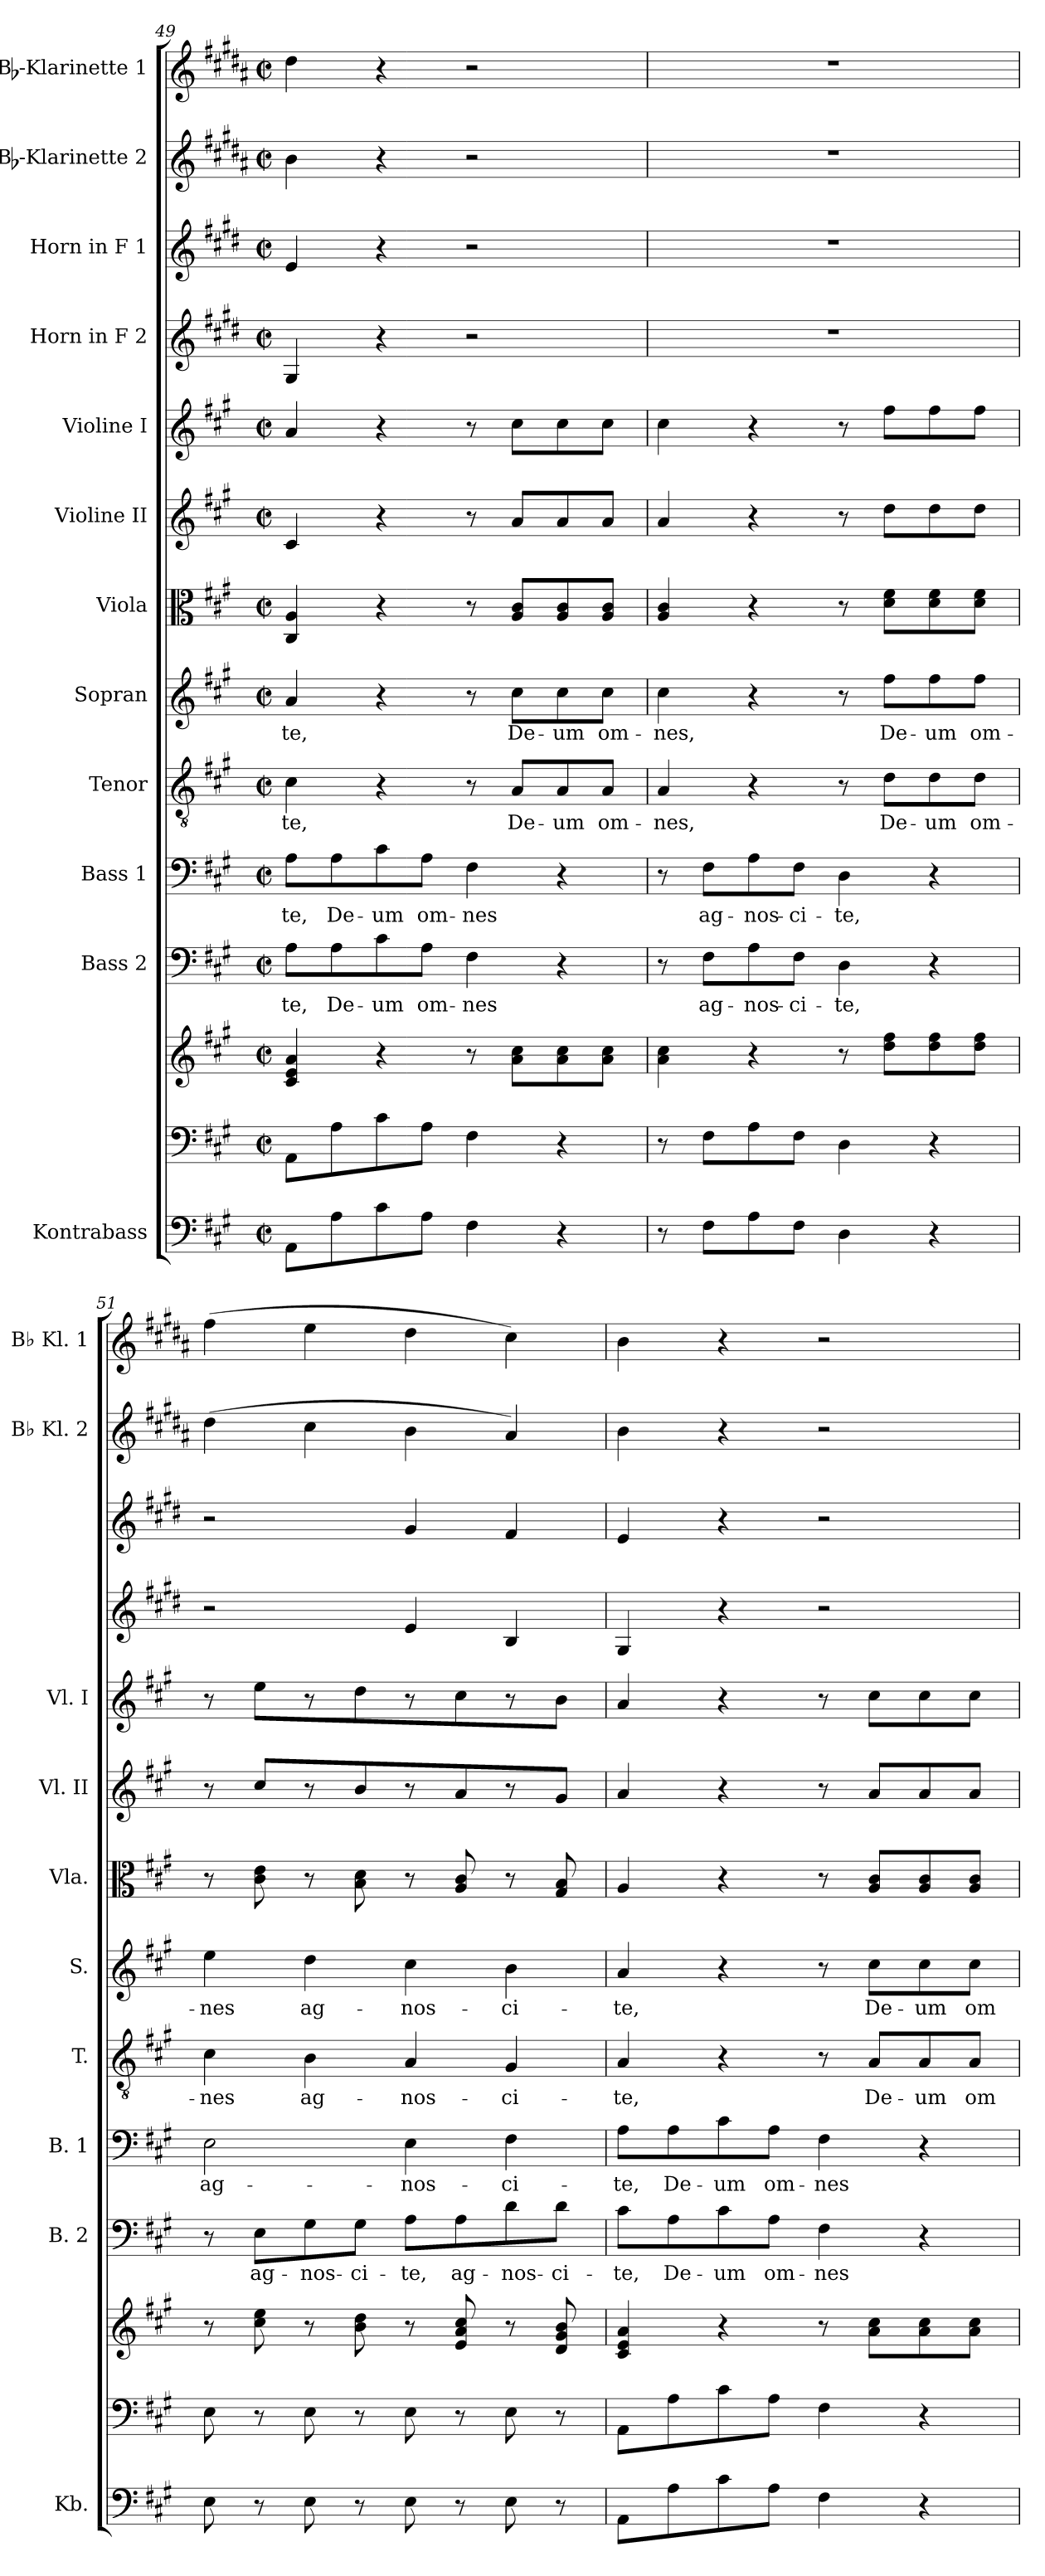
**kern	**kern	**kern	**kern	**text	**kern	**text	**kern	**text	**kern	**text	**kern	**kern	**kern	**kern	**kern	**kern	**kern
*part13	*part12	*part12	*part11	*part11	*part10	*part10	*part9	*part9	*part8	*part8	*part7	*part6	*part5	*part4	*part3	*part2	*part1
*staff14	*staff13	*staff12	*staff11	*staff11	*staff10	*staff10	*staff9	*staff9	*staff8	*staff8	*staff7	*staff6	*staff5	*staff4	*staff3	*staff2	*staff1
*I"Kontrabass	*	*	*I"Bass 2	*	*I"Bass 1	*	*I"Tenor	*	*I"Sopran	*	*I"Viola	*I"Violine II	*I"Violine I	*I"Horn in F 2	*I"Horn in F 1	*I"Bb-Klarinette 2	*I"Bb-Klarinette 1
*I'Kb.	*	*	*I'B. 2	*	*I'B. 1	*	*I'T.	*	*I'S.	*	*I'Vla.	*I'Vl. II	*I'Vl. I	*	*	*I'Bb Kl. 2	*I'Bb Kl. 1
*clefF4	*clefF4	*clefG2	*clefF4	*	*clefF4	*	*clefGv2	*	*clefG2	*	*clefC3	*clefG2	*clefG2	*clefG2	*clefG2	*clefG2	*clefG2
*ITrd7c12	*	*	*	*	*	*	*	*	*	*	*	*	*	*ITrd4c7	*ITrd4c7	*ITrd1c2	*ITrd1c2
*k[f#c#g#]	*k[f#c#g#]	*k[f#c#g#]	*k[f#c#g#]	*	*k[f#c#g#]	*	*k[f#c#g#]	*	*k[f#c#g#]	*	*k[f#c#g#]	*k[f#c#g#]	*k[f#c#g#]	*k[f#c#g#]	*k[f#c#g#]	*k[f#c#g#]	*k[f#c#g#]
*A:	*A:	*A:	*A:	*	*A:	*	*A:	*	*A:	*	*A:	*A:	*A:	*A:	*A:	*A:	*A:
*M2/2	*M2/2	*M2/2	*M2/2	*	*M2/2	*	*M2/2	*	*M2/2	*	*M2/2	*M2/2	*M2/2	*M2/2	*M2/2	*M2/2	*M2/2
*met(c|)	*met(c|)	*met(c|)	*met(c|)	*	*met(c|)	*	*met(c|)	*	*met(c|)	*	*met(c|)	*met(c|)	*met(c|)	*met(c|)	*met(c|)	*met(c|)	*met(c|)
=49	=49	=49	=49	=49	=49	=49	=49	=49	=49	=49	=49	=49	=49	=49	=49	=49	=49
!	!	!	!	!LO:LY:b	!	!LO:LY:b	!	!LO:LY:b	!	!LO:LY:b	!	!	!	!	!	!	!
8AAA\L	8AA\L	4c#/ 4e/ 4a/	8A\L	-te,	8A\L	-te,	4c#\	-te,	4a/	-te,	4C#/ 4A/	4c#/	4a/	4C#/	4A/	4a\	4cc#\
!	!	!	!	!LO:LY:b	!	!LO:LY:b	!	!	!	!	!	!	!	!	!	!	!
8AA\	8A\	.	8A\	De-	8A\	De-	.	.	.	.	.	.	.	.	.	.	.
!	!	!	!	!LO:LY:b	!	!LO:LY:b	!	!	!	!	!	!	!	!	!	!	!
8C#\	8c#\	4r	8c#\	-um	8c#\	-um	4r	.	4r	.	4r	4r	4r	4r	4r	4r	4r
!	!	!	!	!LO:LY:b	!	!LO:LY:b	!	!	!	!	!	!	!	!	!	!	!
8AA\J	8A\J	.	8A\J	om-	8A\J	om-	.	.	.	.	.	.	.	.	.	.	.
!	!	!	!	!LO:LY:b	!	!LO:LY:b	!	!	!	!	!	!	!	!	!	!	!
4FF#\	4F#\	8r	4F#\	-nes	4F#\	-nes	8r	.	8r	.	8r	8r	8r	2r	2r	2r	2r
!	!	!	!	!	!	!	!	!LO:LY:b	!	!LO:LY:b	!	!	!	!	!	!	!
.	.	8a\ 8cc#\L	.	.	.	.	8A/L	De-	8cc#\L	De-	8A/ 8c#/L	8a/L	8cc#\L	.	.	.	.
!	!	!	!	!	!	!	!	!LO:LY:b	!	!LO:LY:b	!	!	!	!	!	!	!
4r	4r	8a\ 8cc#\	4r	.	4r	.	8A/	-um	8cc#\	-um	8A/ 8c#/	8a/	8cc#\	.	.	.	.
!	!	!	!	!	!	!	!	!LO:LY:b	!	!LO:LY:b	!	!	!	!	!	!	!
.	.	8a\ 8cc#\J	.	.	.	.	8A/J	om-	8cc#\J	om-	8A/ 8c#/J	8a/J	8cc#\J	.	.	.	.
=50	=50	=50	=50	=50	=50	=50	=50	=50	=50	=50	=50	=50	=50	=50	=50	=50	=50
!	!	!	!	!	!	!	!	!LO:LY:b	!	!LO:LY:b	!	!	!	!	!	!	!
8r	8r	4a\ 4cc#\	8r	.	8r	.	4A/	-nes,	4cc#\	-nes,	4A/ 4c#/	4a/	4cc#\	1r	1r	1r	1r
!	!	!	!	!LO:LY:b	!	!LO:LY:b	!	!	!	!	!	!	!	!	!	!	!
8FF#\L	8F#\L	.	8F#\L	ag-	8F#\L	ag-	.	.	.	.	.	.	.	.	.	.	.
!	!	!	!	!LO:LY:b	!	!LO:LY:b	!	!	!	!	!	!	!	!	!	!	!
8AA\	8A\	4r	8A\	-nos-	8A\	-nos-	4r	.	4r	.	4r	4r	4r	.	.	.	.
!	!	!	!	!LO:LY:b	!	!LO:LY:b	!	!	!	!	!	!	!	!	!	!	!
8FF#\J	8F#\J	.	8F#\J	-ci-	8F#\J	-ci-	.	.	.	.	.	.	.	.	.	.	.
!	!	!	!	!LO:LY:b	!	!LO:LY:b	!	!	!	!	!	!	!	!	!	!	!
4DD\	4D\	8r	4D\	-te,	4D\	-te,	8r	.	8r	.	8r	8r	8r	.	.	.	.
!	!	!	!	!	!	!	!	!LO:LY:b	!	!LO:LY:b	!	!	!	!	!	!	!
.	.	8dd\ 8ff#\L	.	.	.	.	8d\L	De-	8ff#\L	De-	8d\ 8f#\L	8dd\L	8ff#\L	.	.	.	.
!	!	!	!	!	!	!	!	!LO:LY:b	!	!LO:LY:b	!	!	!	!	!	!	!
4r	4r	8dd\ 8ff#\	4r	.	4r	.	8d\	-um	8ff#\	-um	8d\ 8f#\	8dd\	8ff#\	.	.	.	.
!	!	!	!	!	!	!	!	!LO:LY:b	!	!LO:LY:b	!	!	!	!	!	!	!
.	.	8dd\ 8ff#\J	.	.	.	.	8d\J	om-	8ff#\J	om-	8d\ 8f#\J	8dd\J	8ff#\J	.	.	.	.
=51	=51	=51	=51	=51	=51	=51	=51	=51	=51	=51	=51	=51	=51	=51	=51	=51	=51
!	!	!	!	!	!	!LO:LY:b	!	!LO:LY:b	!	!LO:LY:b	!	!	!	!	!	!	!
8EE\	8E\	8r	8r	.	2E\	ag-	4c#\	-nes	4ee\	-nes	8r	8r	8r	2r	2r	(>4cc#\	(>4ee\
!	!	!	!	!LO:LY:b	!	!	!	!	!	!	!	!	!	!	!	!	!
8r	8r	8cc#\ 8ee\	8E\L	ag-	.	.	.	.	.	.	8c#\ 8e\	8cc#/L	8ee\L	.	.	.	.
!	!	!	!	!LO:LY:b	!	!	!	!LO:LY:b	!	!LO:LY:b	!	!	!	!	!	!	!
8EE\	8E\	8r	8G#\	-nos-	.	.	4B\	ag-	4dd\	ag-	8r	8r	8r	.	.	4b\	4dd\
!	!	!	!	!LO:LY:b	!	!	!	!	!	!	!	!	!	!	!	!	!
8r	8r	8b\ 8dd\	8G#\J	-ci-	.	.	.	.	.	.	8B\ 8d\	8b/	8dd\	.	.	.	.
!	!	!	!	!LO:LY:b	!	!LO:LY:b	!	!LO:LY:b	!	!LO:LY:b	!	!	!	!	!	!	!
8EE\	8E\	8r	8A\L	-te,	4E\	-nos-	4A/	-nos-	4cc#\	-nos-	8r	8r	8r	4A/	4c#/	4a\	4cc#\
!	!	!	!	!LO:LY:b	!	!	!	!	!	!	!	!	!	!	!	!	!
8r	8r	8e/ 8a/ 8cc#/	8A\	ag-	.	.	.	.	.	.	8A/ 8c#/	8a/	8cc#\	.	.	.	.
!	!	!	!	!LO:LY:b	!	!LO:LY:b	!	!LO:LY:b	!	!LO:LY:b	!	!	!	!	!	!	!
8EE\	8E\	8r	8d\	-nos-	4F#\	-ci-	4G#/	-ci-	4b\	-ci-	8r	8r	8r	4E/	4B/	4g#/)	4b\)
!	!	!	!	!LO:LY:b	!	!	!	!	!	!	!	!	!	!	!	!	!
8r	8r	8d/ 8g#/ 8b/	8d\J	-ci-	.	.	.	.	.	.	8G#/ 8B/	8g#/J	8b\J	.	.	.	.
!!LO:PB:g=z
=52	=52	=52	=52	=52	=52	=52	=52	=52	=52	=52	=52	=52	=52	=52	=52	=52	=52
!	!	!	!	!LO:LY:b	!	!LO:LY:b	!	!LO:LY:b	!	!LO:LY:b	!	!	!	!	!	!	!
8AAA\L	8AA\L	4c#/ 4e/ 4a/	8c#\L	-te,	8A\L	-te,	4A/	-te,	4a/	-te,	4A/	4a/	4a/	4C#/	4A/	4a\	4a\
!	!	!	!	!LO:LY:b	!	!LO:LY:b	!	!	!	!	!	!	!	!	!	!	!
8AA\	8A\	.	8A\	De-	8A\	De-	.	.	.	.	.	.	.	.	.	.	.
!	!	!	!	!LO:LY:b	!	!LO:LY:b	!	!	!	!	!	!	!	!	!	!	!
8C#\	8c#\	4r	8c#\	-um	8c#\	-um	4r	.	4r	.	4r	4r	4r	4r	4r	4r	4r
!	!	!	!	!LO:LY:b	!	!LO:LY:b	!	!	!	!	!	!	!	!	!	!	!
8AA\J	8A\J	.	8A\J	om-	8A\J	om-	.	.	.	.	.	.	.	.	.	.	.
!	!	!	!	!LO:LY:b	!	!LO:LY:b	!	!	!	!	!	!	!	!	!	!	!
4FF#\	4F#\	8r	4F#\	-nes	4F#\	-nes	8r	.	8r	.	8r	8r	8r	2r	2r	2r	2r
!	!	!	!	!	!	!	!	!LO:LY:b	!	!LO:LY:b	!	!	!	!	!	!	!
.	.	8a\ 8cc#\L	.	.	.	.	8A/L	De-	8cc#\L	De-	8A/ 8c#/L	8a/L	8cc#\L	.	.	.	.
!	!	!	!	!	!	!	!	!LO:LY:b	!	!LO:LY:b	!	!	!	!	!	!	!
4r	4r	8a\ 8cc#\	4r	.	4r	.	8A/	-um	8cc#\	-um	8A/ 8c#/	8a/	8cc#\	.	.	.	.
!	!	!	!	!	!	!	!	!LO:LY:b	!	!LO:LY:b	!	!	!	!	!	!	!
.	.	8a\ 8cc#\J	.	.	.	.	8A/J	om-	8cc#\J	om-	8A/ 8c#/J	8a/J	8cc#\J	.	.	.	.
=	=	=	=	=	=	=	=	=	=	=	=	=	=	=	=	=	=
*-	*-	*-	*-	*-	*-	*-	*-	*-	*-	*-	*-	*-	*-	*-	*-	*-	*-
